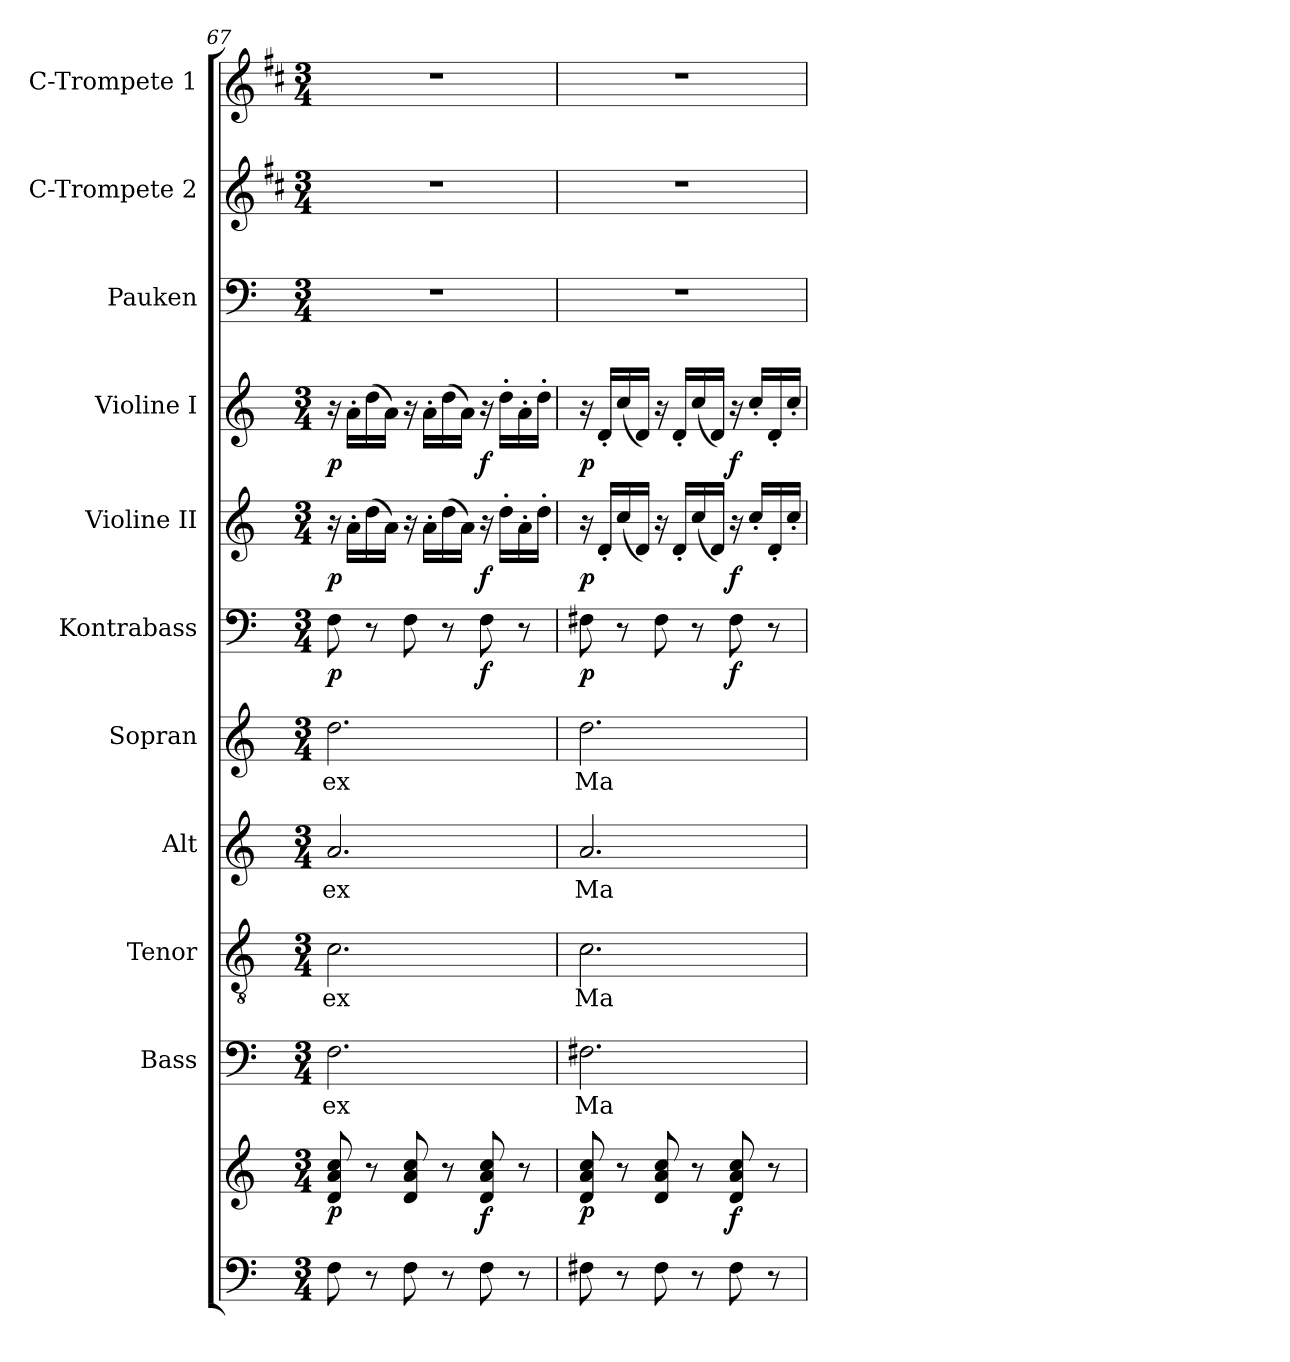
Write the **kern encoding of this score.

**kern	**kern	**dynam	**kern	**text	**kern	**text	**kern	**text	**kern	**text	**kern	**dynam	**kern	**dynam	**kern	**dynam	**kern	**kern	**kern
*part11	*part11	*part11	*part10	*part10	*part9	*part9	*part8	*part8	*part7	*part7	*part6	*part6	*part5	*part5	*part4	*part4	*part3	*part2	*part1
*staff12	*staff11	*staff11/12	*staff10	*staff10	*staff9	*staff9	*staff8	*staff8	*staff7	*staff7	*staff6	*staff6	*staff5	*staff5	*staff4	*staff4	*staff3	*staff2	*staff1
*	*	*	*I"Bass	*	*I"Tenor	*	*I"Alt	*	*I"Sopran	*	*I"Kontrabass	*	*I"Violine II	*	*I"Violine I	*	*I"Pauken	*I"C-Trompete 2	*I"C-Trompete 1
*	*	*	*I'B.	*	*I'T.	*	*I'A.	*	*I'S.	*	*I'Kb.	*	*I'Vl. II	*	*I'Vl. I	*	*I'Pk.	*I'C Trp. 2	*I'C Trp. 1
*clefF4	*clefG2	*	*clefF4	*	*clefGv2	*	*clefG2	*	*clefG2	*	*clefF4	*	*clefG2	*	*clefG2	*	*clefF4	*clefG2	*clefG2
*	*	*	*	*	*	*	*	*	*	*	*ITrd7c12	*	*	*	*	*	*	*ITrd1c2	*ITrd1c2
*k[]	*k[]	*	*k[]	*	*k[]	*	*k[]	*	*k[]	*	*k[]	*	*k[]	*	*k[]	*	*k[]	*k[]	*k[]
*C:	*C:	*	*C:	*	*C:	*	*C:	*	*C:	*	*C:	*	*C:	*	*C:	*	*C:	*C:	*C:
*M3/4	*M3/4	*	*M3/4	*	*M3/4	*	*M3/4	*	*M3/4	*	*M3/4	*	*M3/4	*	*M3/4	*	*M3/4	*M3/4	*M3/4
=67	=67	=67	=67	=67	=67	=67	=67	=67	=67	=67	=67	=67	=67	=67	=67	=67	=67	=67	=67
!	!	!LO:DY:b	!	!LO:LY:b	!	!LO:LY:b	!	!LO:LY:b	!	!LO:LY:b	!	!LO:DY:b	!	!LO:DY:b	!	!LO:DY:b	!	!	!
8F\	8d/ 8a/ 8cc/	p	2.F\	ex	2.c\	ex	2.a/	ex	2.dd\	ex	8FF\	p	16r	p	16r	p	2.r	2.r	2.r
.	.	.	.	.	.	.	.	.	.	.	.	.	16a'>\LL	.	16a'>\LL	.	.	.	.
8r	8r	.	.	.	.	.	.	.	.	.	8r	.	(>16dd\	.	(>16dd\	.	.	.	.
.	.	.	.	.	.	.	.	.	.	.	.	.	16a\JJ)	.	16a\JJ)	.	.	.	.
8F\	8d/ 8a/ 8cc/	.	.	.	.	.	.	.	.	.	8FF\	.	16r	.	16r	.	.	.	.
.	.	.	.	.	.	.	.	.	.	.	.	.	16a'>\LL	.	16a'>\LL	.	.	.	.
8r	8r	.	.	.	.	.	.	.	.	.	8r	.	(>16dd\	.	(>16dd\	.	.	.	.
.	.	.	.	.	.	.	.	.	.	.	.	.	16a\JJ)	.	16a\JJ)	.	.	.	.
!	!	!LO:DY:b	!	!	!	!	!	!	!	!	!	!LO:DY:b	!	!LO:DY:b	!	!LO:DY:b	!	!	!
8F\	8d/ 8a/ 8cc/	f	.	.	.	.	.	.	.	.	8FF\	f	16r	f	16r	f	.	.	.
.	.	.	.	.	.	.	.	.	.	.	.	.	16dd'>\LL	.	16dd'>\LL	.	.	.	.
8r	8r	.	.	.	.	.	.	.	.	.	8r	.	16a'>\	.	16a'>\	.	.	.	.
.	.	.	.	.	.	.	.	.	.	.	.	.	16dd'>\JJ	.	16dd'>\JJ	.	.	.	.
=68	=68	=68	=68	=68	=68	=68	=68	=68	=68	=68	=68	=68	=68	=68	=68	=68	=68	=68	=68
!	!	!LO:DY:b	!	!LO:LY:b	!	!LO:LY:b	!	!LO:LY:b	!	!LO:LY:b	!	!LO:DY:b	!	!LO:DY:b	!	!LO:DY:b	!	!	!
8F#X\	8d/ 8a/ 8cc/	p	2.F#X\	Ma-	2.c\	Ma-	2.a/	Ma-	2.dd\	Ma-	8FF#X\	p	16r	p	16r	p	2.r	2.r	2.r
.	.	.	.	.	.	.	.	.	.	.	.	.	16d'</LL	.	16d'</LL	.	.	.	.
8r	8r	.	.	.	.	.	.	.	.	.	8r	.	(<16cc/	.	(<16cc/	.	.	.	.
.	.	.	.	.	.	.	.	.	.	.	.	.	16d/JJ)	.	16d/JJ)	.	.	.	.
8F#\	8d/ 8a/ 8cc/	.	.	.	.	.	.	.	.	.	8FF#\	.	16r	.	16r	.	.	.	.
.	.	.	.	.	.	.	.	.	.	.	.	.	16d'</LL	.	16d'</LL	.	.	.	.
8r	8r	.	.	.	.	.	.	.	.	.	8r	.	(<16cc/	.	(<16cc/	.	.	.	.
.	.	.	.	.	.	.	.	.	.	.	.	.	16d/JJ)	.	16d/JJ)	.	.	.	.
!	!	!LO:DY:b	!	!	!	!	!	!	!	!	!	!LO:DY:b	!	!LO:DY:b	!	!LO:DY:b	!	!	!
8F#\	8d/ 8a/ 8cc/	f	.	.	.	.	.	.	.	.	8FF#\	f	16r	f	16r	f	.	.	.
.	.	.	.	.	.	.	.	.	.	.	.	.	16cc'</LL	.	16cc'</LL	.	.	.	.
8r	8r	.	.	.	.	.	.	.	.	.	8r	.	16d'</	.	16d'</	.	.	.	.
.	.	.	.	.	.	.	.	.	.	.	.	.	16cc'</JJ	.	16cc'</JJ	.	.	.	.
=	=	=	=	=	=	=	=	=	=	=	=	=	=	=	=	=	=	=	=
*-	*-	*-	*-	*-	*-	*-	*-	*-	*-	*-	*-	*-	*-	*-	*-	*-	*-	*-	*-
